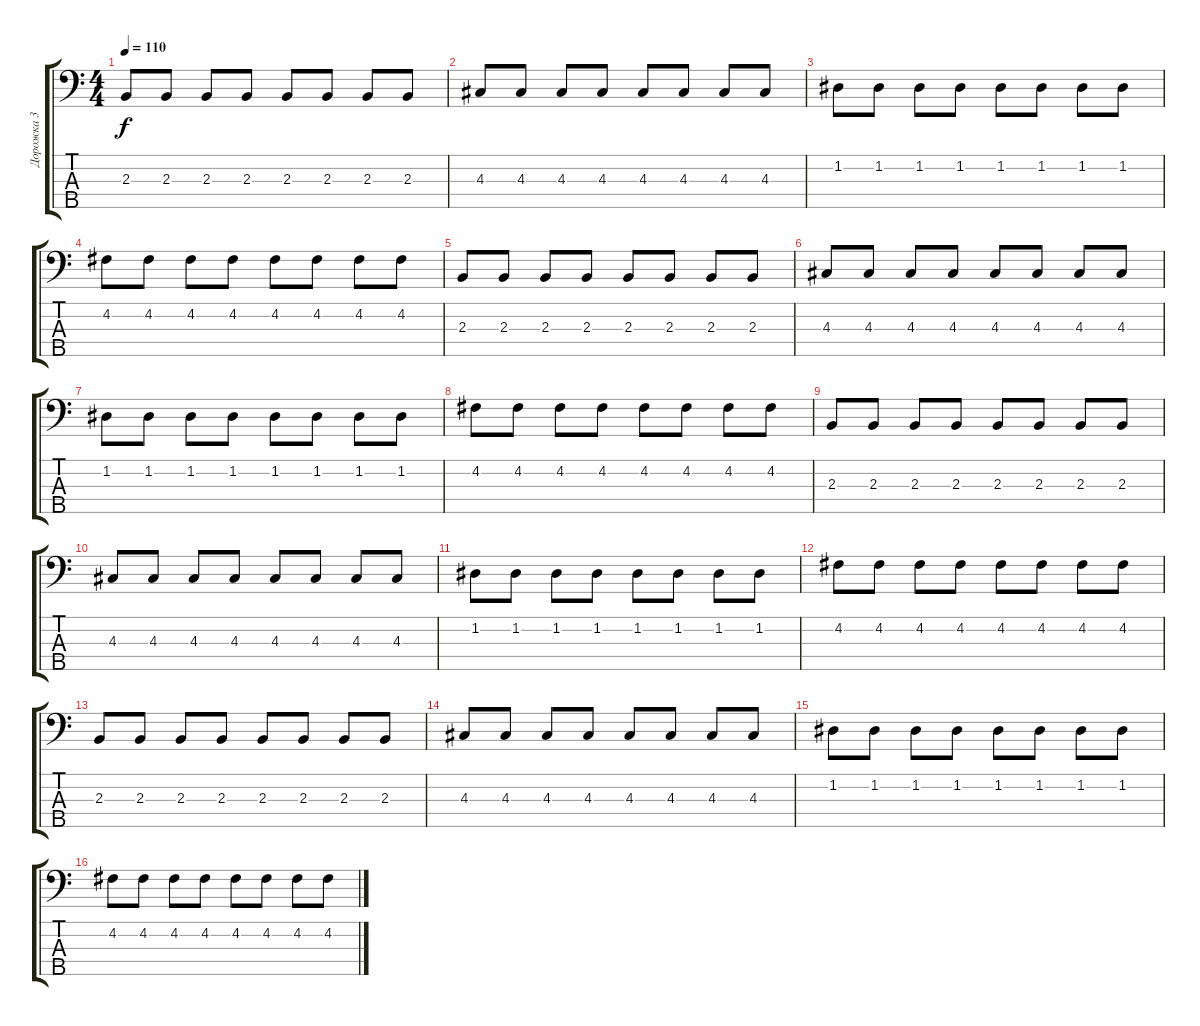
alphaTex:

\track ("Дорожка 3" "Дорожка 3") {instrument fretlessbass}
\staff {score tabs}
\tuning (G2 D2 A1 E1 B0) {hide}
\ts (4 4)
\tempo 110
\clef f4
\ks c
2.3.8{dy f} 2.3.8 2.3.8 2.3.8 2.3.8 2.3.8 2.3.8 2.3.8 |
4.3.8 4.3.8 4.3.8 4.3.8 4.3.8 4.3.8 4.3.8 4.3.8 |
1.2.8 1.2.8 1.2.8 1.2.8 1.2.8 1.2.8 1.2.8 1.2.8 |
4.2.8 4.2.8 4.2.8 4.2.8 4.2.8 4.2.8 4.2.8 4.2.8 |
2.3.8 2.3.8 2.3.8 2.3.8 2.3.8 2.3.8 2.3.8 2.3.8 |
4.3.8 4.3.8 4.3.8 4.3.8 4.3.8 4.3.8 4.3.8 4.3.8 |
1.2.8 1.2.8 1.2.8 1.2.8 1.2.8 1.2.8 1.2.8 1.2.8 |
4.2.8 4.2.8 4.2.8 4.2.8 4.2.8 4.2.8 4.2.8 4.2.8 |
2.3.8 2.3.8 2.3.8 2.3.8 2.3.8 2.3.8 2.3.8 2.3.8 |
4.3.8 4.3.8 4.3.8 4.3.8 4.3.8 4.3.8 4.3.8 4.3.8 |
1.2.8 1.2.8 1.2.8 1.2.8 1.2.8 1.2.8 1.2.8 1.2.8 |
4.2.8 4.2.8 4.2.8 4.2.8 4.2.8 4.2.8 4.2.8 4.2.8 |
2.3.8 2.3.8 2.3.8 2.3.8 2.3.8 2.3.8 2.3.8 2.3.8 |
4.3.8 4.3.8 4.3.8 4.3.8 4.3.8 4.3.8 4.3.8 4.3.8 |
1.2.8{volume 0} 1.2.8 1.2.8 1.2.8 1.2.8 1.2.8 1.2.8 1.2.8 |
4.2.8 4.2.8 4.2.8 4.2.8 4.2.8 4.2.8 4.2.8 4.2.8
